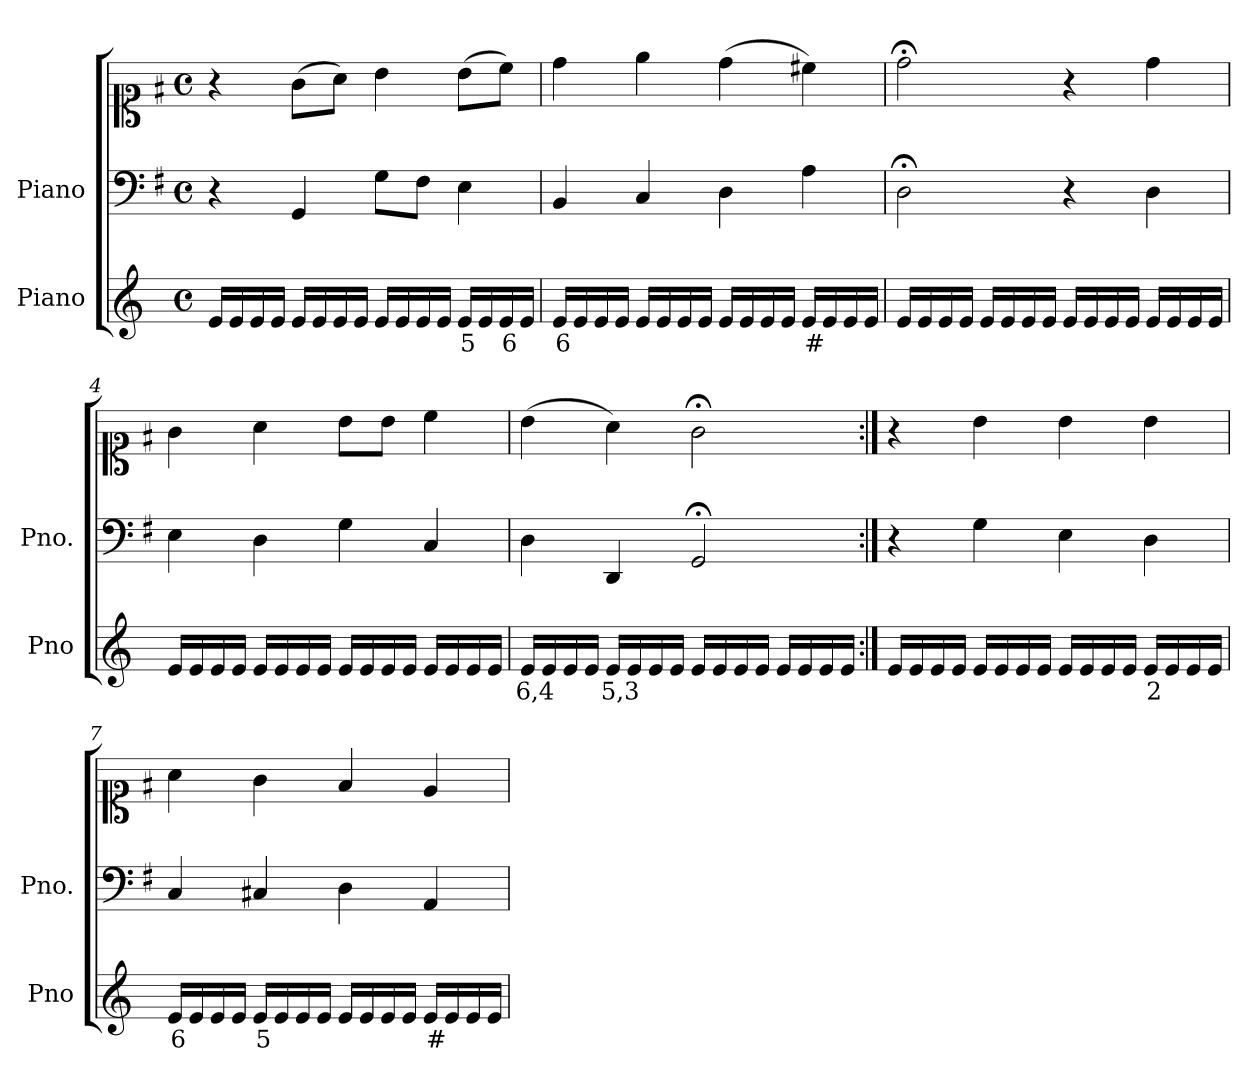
**kern	**text	**kern	**kern
*part2	*part2	*part1	*part1
*staff3	*staff3	*staff2	*staff1
*I"Piano	*	*I"Piano	*
*I'Pno	*	*I'Pno.	*
*clefG2	*	*clefF4	*clefC1
*k[]	*	*k[f#]	*k[f#]
*M4/4	*	*M4/4	*M4/4
*met(c)	*	*met(c)	*met(c)
=1	=1	=1	=1
16e/LL	.	4r	4r
16e/	.	.	.
16e/	.	.	.
16e/JJ	.	.	.
16e/LL	.	4GG/	(>8g\L
16e/	.	.	.
16e/	.	.	8a\J)
16e/JJ	.	.	.
16e/LL	.	8G\L	4b\
16e/	.	.	.
!	!LO:LY:b	!	!
16e/	_	8F#\J	.
16e/JJ	.	.	.
!	!LO:LY:b	!	!
16e/LL	5	4E\	(>8b\L
16e/	.	.	.
!	!LO:LY:b	!	!
16e/	6	.	8cc\J)
16e/JJ	.	.	.
=2	=2	=2	=2
!	!LO:LY:b	!	!
16e/LL	6	4BB/	4dd\
16e/	.	.	.
16e/	.	.	.
16e/JJ	.	.	.
16e/LL	.	4C/	4ee\
16e/	.	.	.
16e/	.	.	.
16e/JJ	.	.	.
16e/LL	.	4D\	(>4dd\
16e/	.	.	.
16e/	.	.	.
16e/JJ	.	.	.
!	!LO:LY:b	!	!
16e/LL	#	4A\	4cc#X\)
16e/	.	.	.
16e/	.	.	.
16e/JJ	.	.	.
=3	=3	=3	=3
16e/LL	.	2D;<\	2dd;<\
16e/	.	.	.
16e/	.	.	.
16e/JJ	.	.	.
16e/LL	.	.	.
16e/	.	.	.
16e/	.	.	.
16e/JJ	.	.	.
16e/LL	.	4r	4r
16e/	.	.	.
16e/	.	.	.
16e/JJ	.	.	.
16e/LL	.	4D\	4dd\
16e/	.	.	.
16e/	.	.	.
16e/JJ	.	.	.
=4	=4	=4	=4
16e/LL	.	4E\	4g\
16e/	.	.	.
16e/	.	.	.
16e/JJ	.	.	.
16e/LL	.	4D\	4a\
16e/	.	.	.
16e/	.	.	.
16e/JJ	.	.	.
16e/LL	.	4G\	8b\L
16e/	.	.	.
16e/	.	.	8b\J
16e/JJ	.	.	.
16e/LL	.	4C/	4cc\
16e/	.	.	.
16e/	.	.	.
16e/JJ	.	.	.
=5	=5	=5	=5
!	!LO:LY:b	!	!
16e/LL	6,4	4D\	(>4b\
16e/	.	.	.
16e/	.	.	.
16e/JJ	.	.	.
!	!LO:LY:b	!	!
16e/LL	5,3	4DD/	4a\)
16e/	.	.	.
16e/	.	.	.
16e/JJ	.	.	.
16e/LL	.	2GG;</	2g;<\
16e/	.	.	.
16e/	.	.	.
16e/JJ	.	.	.
16e/LL	.	.	.
16e/	.	.	.
16e/	.	.	.
16e/JJ	.	.	.
=6:|!	=6:|!	=6:|!	=6:|!
16e/LL	.	4r	4r
16e/	.	.	.
16e/	.	.	.
16e/JJ	.	.	.
16e/LL	.	4G\	4b\
16e/	.	.	.
16e/	.	.	.
16e/JJ	.	.	.
16e/LL	.	4E\	4b\
16e/	.	.	.
16e/	.	.	.
16e/JJ	.	.	.
!	!LO:LY:b	!	!
16e/LL	2	4D\	4b\
16e/	.	.	.
16e/	.	.	.
16e/JJ	.	.	.
=7	=7	=7	=7
!	!LO:LY:b	!	!
16e/LL	6	4C/	4a\
16e/	.	.	.
16e/	.	.	.
16e/JJ	.	.	.
!	!LO:LY:b	!	!
16e/LL	5	4C#X/	4g\
16e/	.	.	.
16e/	.	.	.
16e/JJ	.	.	.
16e/LL	.	4D\	4f#/
16e/	.	.	.
16e/	.	.	.
16e/JJ	.	.	.
!	!LO:LY:b	!	!
16e/LL	#	4AA/	4e/
16e/	.	.	.
16e/	.	.	.
16e/JJ	.	.	.
=	=	=	=
*-	*-	*-	*-
